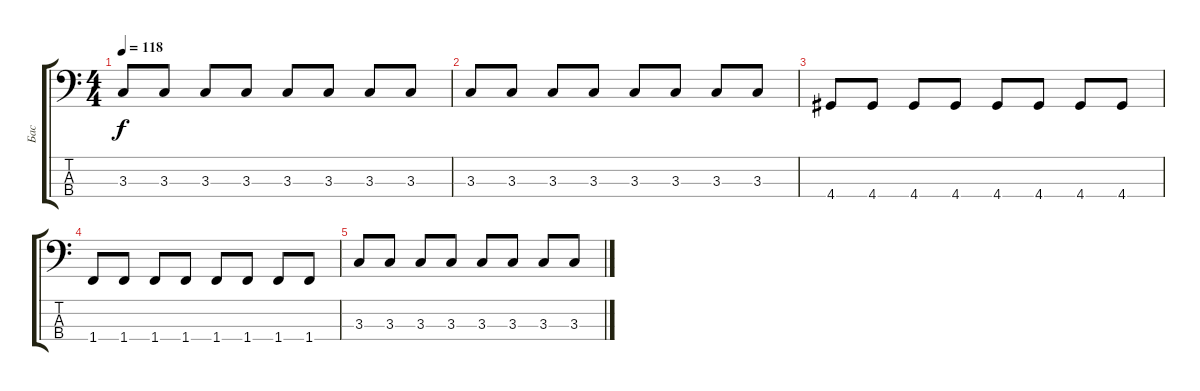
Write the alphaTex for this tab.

\track ("Бас" "Бас") {instrument electricbassfinger}
\staff {score tabs}
\tuning (G2 D2 A1 E1) {hide}
\ts (4 4)
\tempo 118
\clef f4
\ks c
3.3.8{dy f} 3.3.8 3.3.8 3.3.8 3.3.8 3.3.8 3.3.8 3.3.8 |
3.3.8 3.3.8 3.3.8 3.3.8 3.3.8 3.3.8 3.3.8 3.3.8 |
4.4.8 4.4.8 4.4.8 4.4.8 4.4.8 4.4.8 4.4.8 4.4.8 |
1.4.8 1.4.8 1.4.8 1.4.8 1.4.8 1.4.8 1.4.8 1.4.8 |
3.3.8 3.3.8 3.3.8 3.3.8 3.3.8 3.3.8 3.3.8 3.3.8
